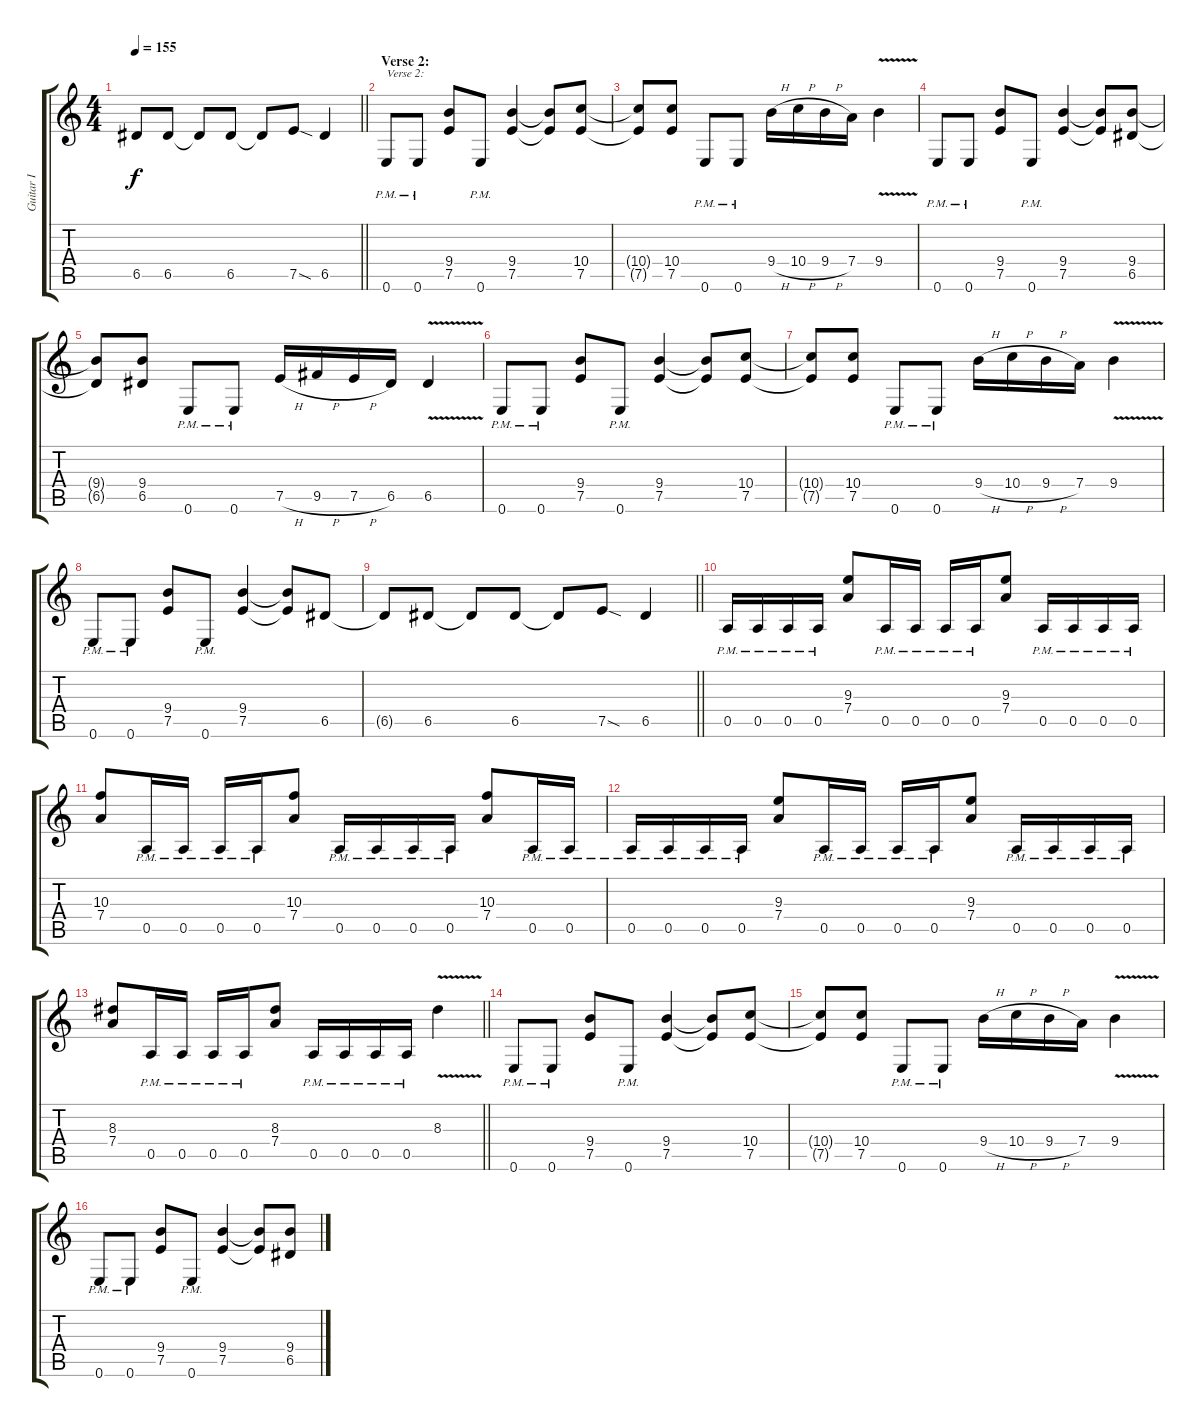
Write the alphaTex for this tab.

\track ("Guitar I" "Guitar I") {instrument distortionguitar}
\staff {score tabs}
\tuning (E4 B3 G3 D3 A2 E2) {hide}
\ts (4 4)
\tempo 155
\clef g2
\barLineRight lightlight
\ks c
6.5{t}.8{dy f} 6.5.8 6.5{t}.8 6.5.8 6.5{t}.8 7.5{sod}.8 6.5.4 |
\section ("" "Verse 2:")
0.6{pm}.8{txt "Verse 2:"} 0.6{pm}.8 (9.4 7.5).8 0.6{pm}.8 (9.4 7.5).4 (9.4{t} 7.5{t}).8 (10.4 7.5).8 |
(10.4{t} 7.5{t}).8 (10.4 7.5).8 0.6{pm}.8 0.6{pm}.8 9.4{h}.16 10.4{h}.16 9.4{h}.16 7.4.16 9.4{v}.4 |
0.6{pm}.8 0.6{pm}.8 (9.4 7.5).8 0.6{pm}.8 (9.4 7.5).4 (9.4{t} 7.5{t}).8 (9.4 6.5).8 |
(9.4{t} 6.5{t}).8 (9.4 6.5).8 0.6{pm}.8 0.6{pm}.8 7.5{h}.16 9.5{h}.16 7.5{h}.16 6.5.16 6.5{v}.4 |
0.6{pm}.8 0.6{pm}.8 (9.4 7.5).8 0.6{pm}.8 (9.4 7.5).4 (9.4{t} 7.5{t}).8 (10.4 7.5).8 |
(10.4{t} 7.5{t}).8 (10.4 7.5).8 0.6{pm}.8 0.6{pm}.8 9.4{h}.16 10.4{h}.16 9.4{h}.16 7.4.16 9.4{v}.4 |
0.6{pm}.8 0.6{pm}.8 (9.4 7.5).8 0.6{pm}.8 (9.4 7.5).4 (9.4{t} 7.5{t}).8 6.5.8 |
\barLineRight lightlight
6.5{t}.8 6.5.8 6.5{t}.8 6.5.8 6.5{t}.8 7.5{sod}.8 6.5.4 |
0.5{pm}.16 0.5{pm}.16 0.5{pm}.16 0.5{pm}.16 (9.3 7.4).8 0.5{pm}.16 0.5{pm}.16 0.5{pm}.16 0.5{pm}.16 (9.3 7.4).8 0.5{pm}.16 0.5{pm}.16 0.5{pm}.16 0.5{pm}.16 |
(10.3 7.4).8 0.5{pm}.16 0.5{pm}.16 0.5{pm}.16 0.5{pm}.16 (10.3 7.4).8 0.5{pm}.16 0.5{pm}.16 0.5{pm}.16 0.5{pm}.16 (10.3 7.4).8 0.5{pm}.16 0.5{pm}.16 |
0.5{pm}.16 0.5{pm}.16 0.5{pm}.16 0.5{pm}.16 (9.3 7.4).8 0.5{pm}.16 0.5{pm}.16 0.5{pm}.16 0.5{pm}.16 (9.3 7.4).8 0.5{pm}.16 0.5{pm}.16 0.5{pm}.16 0.5{pm}.16 |
\barLineRight lightlight
(8.3 7.4).8 0.5{pm}.16 0.5{pm}.16 0.5{pm}.16 0.5{pm}.16 (8.3 7.4).8 0.5{pm}.16 0.5{pm}.16 0.5{pm}.16 0.5{pm}.16 8.3{v}.4 |
0.6{pm}.8 0.6{pm}.8 (9.4 7.5).8 0.6{pm}.8 (9.4 7.5).4 (9.4{t} 7.5{t}).8 (10.4 7.5).8 |
(10.4{t} 7.5{t}).8 (10.4 7.5).8 0.6{pm}.8 0.6{pm}.8 9.4{h}.16 10.4{h}.16 9.4{h}.16 7.4.16 9.4{v}.4 |
0.6{pm}.8 0.6{pm}.8 (9.4 7.5).8 0.6{pm}.8 (9.4 7.5).4 (9.4{t} 7.5{t}).8 (9.4 6.5).8
